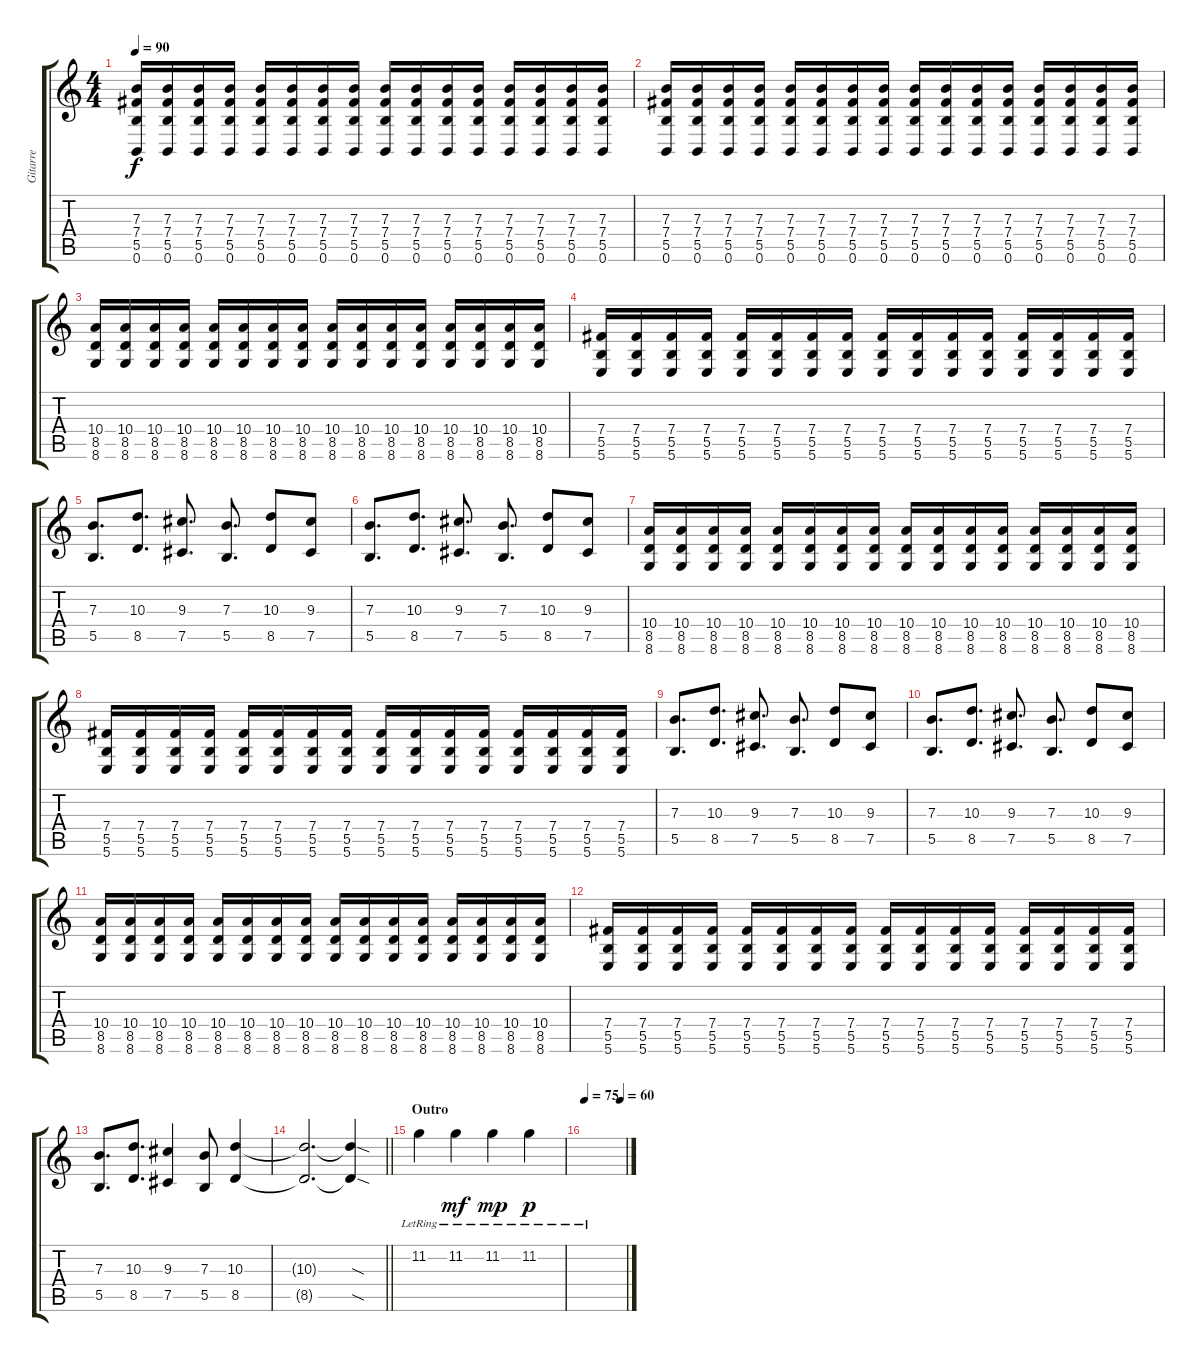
\track ("Gitarre" "Gitarre") {instrument distortionguitar}
\staff {score tabs}
\tuning (Db4 Ab3 E3 B2 Gb2 B1) {hide}
\ts (4 4)
\tempo 90
\clef g2
\ks c
(7.3 7.4 5.5 0.6).16{dy f} (7.3 7.4 5.5 0.6).16 (7.3 7.4 5.5 0.6).16 (7.3 7.4 5.5 0.6).16 (7.3 7.4 5.5 0.6).16 (7.3 7.4 5.5 0.6).16 (7.3 7.4 5.5 0.6).16 (7.3 7.4 5.5 0.6).16 (7.3 7.4 5.5 0.6).16 (7.3 7.4 5.5 0.6).16 (7.3 7.4 5.5 0.6).16 (7.3 7.4 5.5 0.6).16 (7.3 7.4 5.5 0.6).16 (7.3 7.4 5.5 0.6).16 (7.3 7.4 5.5 0.6).16 (7.3 7.4 5.5 0.6).16 |
(7.3 7.4 5.5 0.6).16 (7.3 7.4 5.5 0.6).16 (7.3 7.4 5.5 0.6).16 (7.3 7.4 5.5 0.6).16 (7.3 7.4 5.5 0.6).16 (7.3 7.4 5.5 0.6).16 (7.3 7.4 5.5 0.6).16 (7.3 7.4 5.5 0.6).16 (7.3 7.4 5.5 0.6).16 (7.3 7.4 5.5 0.6).16 (7.3 7.4 5.5 0.6).16 (7.3 7.4 5.5 0.6).16 (7.3 7.4 5.5 0.6).16 (7.3 7.4 5.5 0.6).16 (7.3 7.4 5.5 0.6).16 (7.3 7.4 5.5 0.6).16 |
(10.4 8.5 8.6).16 (10.4 8.5 8.6).16 (10.4 8.5 8.6).16 (10.4 8.5 8.6).16 (10.4 8.5 8.6).16 (10.4 8.5 8.6).16 (10.4 8.5 8.6).16 (10.4 8.5 8.6).16 (10.4 8.5 8.6).16 (10.4 8.5 8.6).16 (10.4 8.5 8.6).16 (10.4 8.5 8.6).16 (10.4 8.5 8.6).16 (10.4 8.5 8.6).16 (10.4 8.5 8.6).16 (10.4 8.5 8.6).16 |
(7.4 5.5 5.6).16 (7.4 5.5 5.6).16 (7.4 5.5 5.6).16 (7.4 5.5 5.6).16 (7.4 5.5 5.6).16 (7.4 5.5 5.6).16 (7.4 5.5 5.6).16 (7.4 5.5 5.6).16 (7.4 5.5 5.6).16 (7.4 5.5 5.6).16 (7.4 5.5 5.6).16 (7.4 5.5 5.6).16 (7.4 5.5 5.6).16 (7.4 5.5 5.6).16 (7.4 5.5 5.6).16 (7.4 5.5 5.6).16 |
(7.3 5.5).8{d} (10.3 8.5).8{d} (9.3 7.5).8{d} (7.3 5.5).8{d} (10.3 8.5).8 (9.3 7.5).8 |
(7.3 5.5).8{d} (10.3 8.5).8{d} (9.3 7.5).8{d} (7.3 5.5).8{d} (10.3 8.5).8 (9.3 7.5).8 |
(10.4 8.5 8.6).16 (10.4 8.5 8.6).16 (10.4 8.5 8.6).16 (10.4 8.5 8.6).16 (10.4 8.5 8.6).16 (10.4 8.5 8.6).16 (10.4 8.5 8.6).16 (10.4 8.5 8.6).16 (10.4 8.5 8.6).16 (10.4 8.5 8.6).16 (10.4 8.5 8.6).16 (10.4 8.5 8.6).16 (10.4 8.5 8.6).16 (10.4 8.5 8.6).16 (10.4 8.5 8.6).16 (10.4 8.5 8.6).16 |
(7.4 5.5 5.6).16 (7.4 5.5 5.6).16 (7.4 5.5 5.6).16 (7.4 5.5 5.6).16 (7.4 5.5 5.6).16 (7.4 5.5 5.6).16 (7.4 5.5 5.6).16 (7.4 5.5 5.6).16 (7.4 5.5 5.6).16 (7.4 5.5 5.6).16 (7.4 5.5 5.6).16 (7.4 5.5 5.6).16 (7.4 5.5 5.6).16 (7.4 5.5 5.6).16 (7.4 5.5 5.6).16 (7.4 5.5 5.6).16 |
(7.3 5.5).8{d} (10.3 8.5).8{d} (9.3 7.5).8{d} (7.3 5.5).8{d} (10.3 8.5).8 (9.3 7.5).8 |
(7.3 5.5).8{d} (10.3 8.5).8{d} (9.3 7.5).8{d} (7.3 5.5).8{d} (10.3 8.5).8 (9.3 7.5).8 |
(10.4 8.5 8.6).16 (10.4 8.5 8.6).16 (10.4 8.5 8.6).16 (10.4 8.5 8.6).16 (10.4 8.5 8.6).16 (10.4 8.5 8.6).16 (10.4 8.5 8.6).16 (10.4 8.5 8.6).16 (10.4 8.5 8.6).16 (10.4 8.5 8.6).16 (10.4 8.5 8.6).16 (10.4 8.5 8.6).16 (10.4 8.5 8.6).16 (10.4 8.5 8.6).16 (10.4 8.5 8.6).16 (10.4 8.5 8.6).16 |
(7.4 5.5 5.6).16 (7.4 5.5 5.6).16 (7.4 5.5 5.6).16 (7.4 5.5 5.6).16 (7.4 5.5 5.6).16 (7.4 5.5 5.6).16 (7.4 5.5 5.6).16 (7.4 5.5 5.6).16 (7.4 5.5 5.6).16 (7.4 5.5 5.6).16 (7.4 5.5 5.6).16 (7.4 5.5 5.6).16 (7.4 5.5 5.6).16 (7.4 5.5 5.6).16 (7.4 5.5 5.6).16 (7.4 5.5 5.6).16 |
(7.3 5.5).8{d} (10.3 8.5).8{d} (9.3 7.5).4 (7.3 5.5).8 (10.3 8.5).4 |
\barLineRight lightlight
(10.3{t} 8.5{t}).2{d} (10.3{sod t} 8.5{sod t}).4 |
\section ("" "Outro")
11.2{lr}.4{instrument electricguitarclean} 11.2{lr}.4{dy mf} 11.2{lr}.4{dy mp} 11.2{lr}.4{dy p} |
\tempo 75
\tempo (60 0.875)
